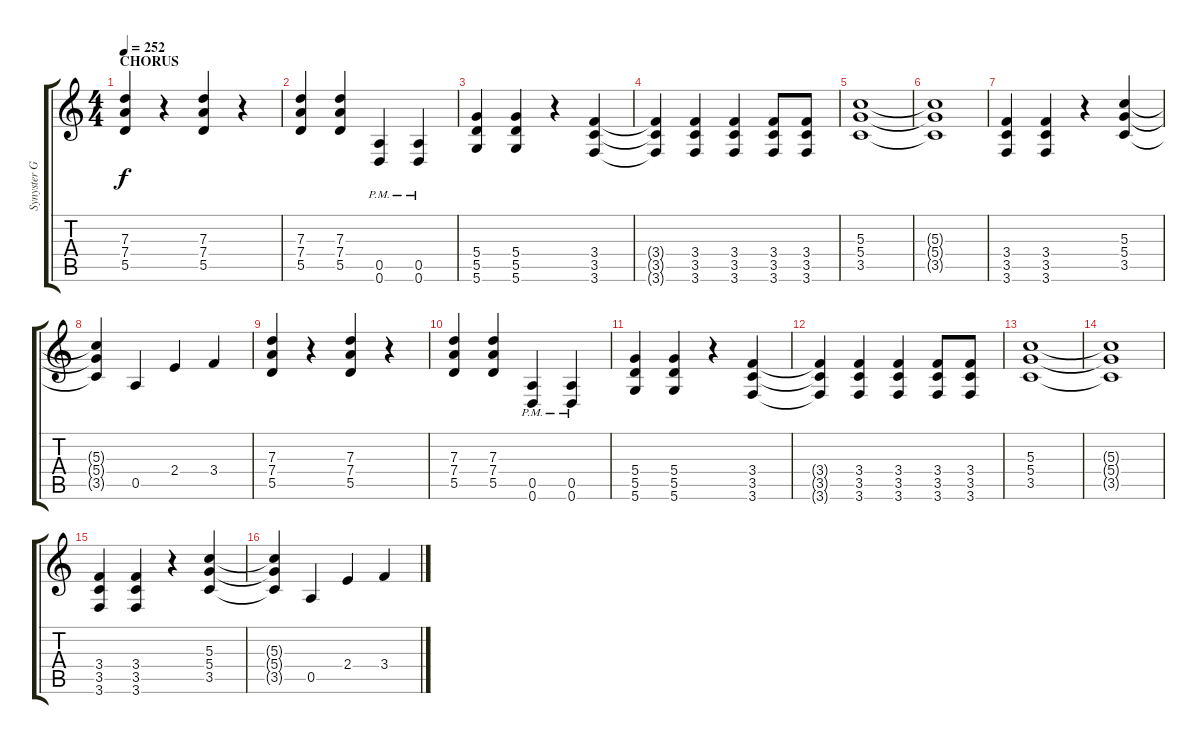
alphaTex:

\track ("Synyster Gates" "Synyster G") {instrument distortionguitar}
\staff {score tabs}
\tuning (E4 B3 G3 D3 A2 D2) {hide}
\ts (4 4)
\section ("" "CHORUS")
\tempo 252
\clef g2
\ks c
(7.3 7.4 5.5).4{dy f} r.4 (7.3 7.4 5.5).4 r.4 |
(7.3 7.4 5.5).4 (7.3 7.4 5.5).4 (0.5{pm} 0.6{pm}).4 (0.5{pm} 0.6{pm}).4 |
(5.4 5.5 5.6).4 (5.4 5.5 5.6).4 r.4 (3.4 3.5 3.6).4 |
(3.4{t} 3.5{t} 3.6{t}).4 (3.4 3.5 3.6).4 (3.4 3.5 3.6).4 (3.4 3.5 3.6).8 (3.4 3.5 3.6).8 |
(5.3 5.4 3.5).1 |
(5.3{t} 5.4{t} 3.5{t}).1 |
(3.4 3.5 3.6).4 (3.4 3.5 3.6).4 r.4 (5.3 5.4 3.5).4 |
(5.3{t} 5.4{t} 3.5{t}).4 0.5.4 2.4.4 3.4.4 |
(7.3 7.4 5.5).4 r.4 (7.3 7.4 5.5).4 r.4 |
(7.3 7.4 5.5).4 (7.3 7.4 5.5).4 (0.5{pm} 0.6{pm}).4 (0.5{pm} 0.6{pm}).4 |
(5.4 5.5 5.6).4 (5.4 5.5 5.6).4 r.4 (3.4 3.5 3.6).4 |
(3.4{t} 3.5{t} 3.6{t}).4 (3.4 3.5 3.6).4 (3.4 3.5 3.6).4 (3.4 3.5 3.6).8 (3.4 3.5 3.6).8 |
(5.3 5.4 3.5).1 |
(5.3{t} 5.4{t} 3.5{t}).1 |
(3.4 3.5 3.6).4 (3.4 3.5 3.6).4 r.4 (5.3 5.4 3.5).4 |
(5.3{t} 5.4{t} 3.5{t}).4 0.5.4 2.4.4 3.4.4
